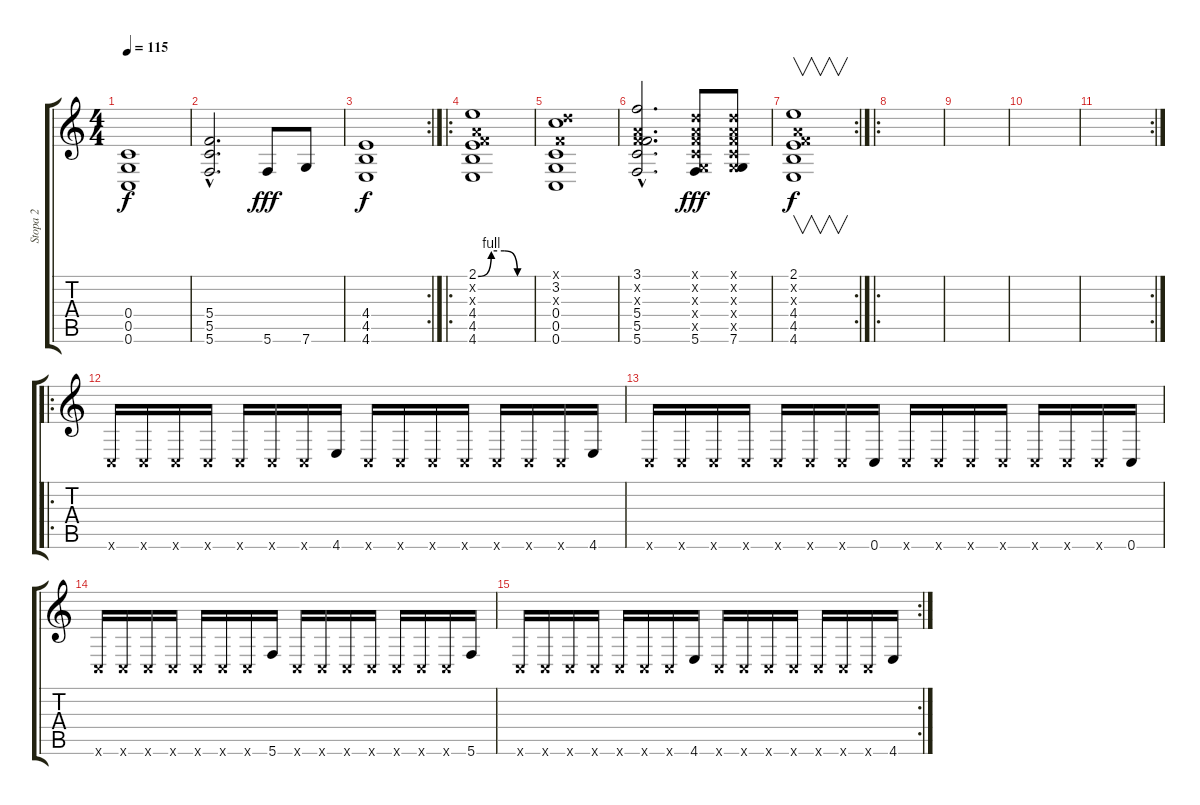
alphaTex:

\track ("Stopa 2" "Stopa 2") {instrument distortionguitar}
\staff {score tabs}
\tuning (D4 A3 F3 C3 G2 C2) {hide}
\ts (4 4)
\tempo 115
\clef g2
\ks c
(0.4 0.5 0.6).1{dy f} |
(5.4{hac} 5.5{hac} 5.6{hac}).2{d} 5.6.8{dy fff} 7.6.8 |
\rc 2
(4.4 4.5 4.6).1{dy f} |
\ro
(2.1{be (custom 0 0 15 4 30 4 45 0 60 0)} 0.2{x} 0.3{x} 4.4 4.5 4.6).1{volume 12} |
(0.1{x} 3.2 0.3{x} 0.4 0.5 0.6).1 |
(3.1{hac} 0.2{hac x} 0.3{hac x} 5.4{hac} 5.5{hac} 5.6{hac}).2{d} (0.1{x} 0.2{x} 0.3{x} 0.4{x} 0.5{x} 5.6).8{dy fff} (0.1{x} 0.2{x} 0.3{x} 0.4{x} 0.5{x} 7.6).8 |
\rc 2
(2.1 0.2{x} 0.3{x} 4.4 4.5 4.6).1{v dy f} |
\ro
|
|
|
\rc 2
|
\ro
0.6{x}.16 0.6{x}.16 0.6{x}.16 0.6{x}.16 0.6{x}.16 0.6{x}.16 0.6{x}.16 4.6.16 0.6{x}.16 0.6{x}.16 0.6{x}.16 0.6{x}.16 0.6{x}.16 0.6{x}.16 0.6{x}.16 4.6.16 |
0.6{x}.16 0.6{x}.16 0.6{x}.16 0.6{x}.16 0.6{x}.16 0.6{x}.16 0.6{x}.16 0.6.16 0.6{x}.16 0.6{x}.16 0.6{x}.16 0.6{x}.16 0.6{x}.16 0.6{x}.16 0.6{x}.16 0.6.16 |
0.6{x}.16 0.6{x}.16 0.6{x}.16 0.6{x}.16 0.6{x}.16 0.6{x}.16 0.6{x}.16 5.6.16 0.6{x}.16 0.6{x}.16 0.6{x}.16 0.6{x}.16 0.6{x}.16 0.6{x}.16 0.6{x}.16 5.6.16 |
\rc 2
0.6{x}.16 0.6{x}.16 0.6{x}.16 0.6{x}.16 0.6{x}.16 0.6{x}.16 0.6{x}.16 4.6.16 0.6{x}.16 0.6{x}.16 0.6{x}.16 0.6{x}.16 0.6{x}.16 0.6{x}.16 0.6{x}.16 4.6.16
